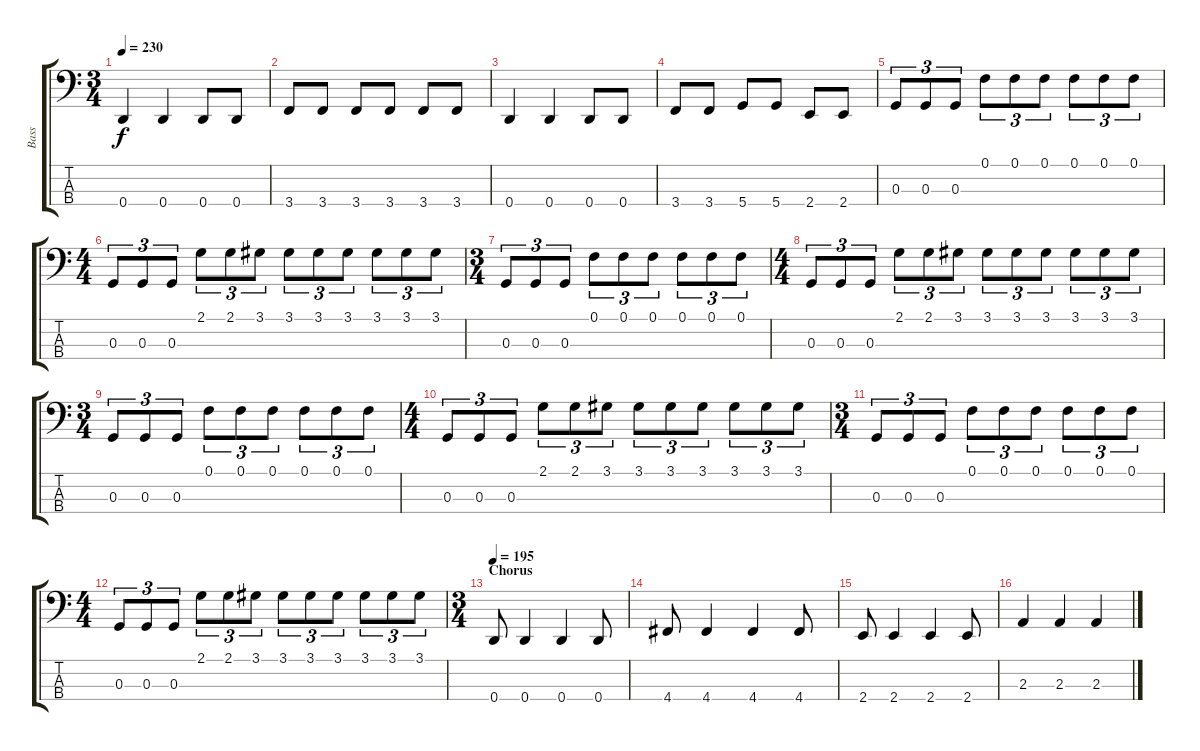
\track ("Bass" "Bass") {instrument electricbasspick}
\staff {score tabs}
\tuning (F2 C2 G1 D1) {hide}
\ts (3 4)
\tempo 230
\clef f4
\ks c
0.4.4{dy f} 0.4.4 0.4.8 0.4.8 |
3.4.8 3.4.8 3.4.8 3.4.8 3.4.8 3.4.8 |
0.4.4 0.4.4 0.4.8 0.4.8 |
3.4.8 3.4.8 5.4.8 5.4.8 2.4.8 2.4.8 |
0.3.8{tu (3 2)} 0.3.8{tu (3 2)} 0.3.8{tu (3 2)} 0.1.8{tu (3 2)} 0.1.8{tu (3 2)} 0.1.8{tu (3 2)} 0.1.8{tu (3 2)} 0.1.8{tu (3 2)} 0.1.8{tu (3 2)} |
\ts (4 4)
0.3.8{tu (3 2)} 0.3.8{tu (3 2)} 0.3.8{tu (3 2)} 2.1.8{tu (3 2)} 2.1.8{tu (3 2)} 3.1.8{tu (3 2)} 3.1.8{tu (3 2)} 3.1.8{tu (3 2)} 3.1.8{tu (3 2)} 3.1.8{tu (3 2)} 3.1.8{tu (3 2)} 3.1.8{tu (3 2)} |
\ts (3 4)
0.3.8{tu (3 2)} 0.3.8{tu (3 2)} 0.3.8{tu (3 2)} 0.1.8{tu (3 2)} 0.1.8{tu (3 2)} 0.1.8{tu (3 2)} 0.1.8{tu (3 2)} 0.1.8{tu (3 2)} 0.1.8{tu (3 2)} |
\ts (4 4)
0.3.8{tu (3 2)} 0.3.8{tu (3 2)} 0.3.8{tu (3 2)} 2.1.8{tu (3 2)} 2.1.8{tu (3 2)} 3.1.8{tu (3 2)} 3.1.8{tu (3 2)} 3.1.8{tu (3 2)} 3.1.8{tu (3 2)} 3.1.8{tu (3 2)} 3.1.8{tu (3 2)} 3.1.8{tu (3 2)} |
\ts (3 4)
0.3.8{tu (3 2)} 0.3.8{tu (3 2)} 0.3.8{tu (3 2)} 0.1.8{tu (3 2)} 0.1.8{tu (3 2)} 0.1.8{tu (3 2)} 0.1.8{tu (3 2)} 0.1.8{tu (3 2)} 0.1.8{tu (3 2)} |
\ts (4 4)
0.3.8{tu (3 2)} 0.3.8{tu (3 2)} 0.3.8{tu (3 2)} 2.1.8{tu (3 2)} 2.1.8{tu (3 2)} 3.1.8{tu (3 2)} 3.1.8{tu (3 2)} 3.1.8{tu (3 2)} 3.1.8{tu (3 2)} 3.1.8{tu (3 2)} 3.1.8{tu (3 2)} 3.1.8{tu (3 2)} |
\ts (3 4)
0.3.8{tu (3 2)} 0.3.8{tu (3 2)} 0.3.8{tu (3 2)} 0.1.8{tu (3 2)} 0.1.8{tu (3 2)} 0.1.8{tu (3 2)} 0.1.8{tu (3 2)} 0.1.8{tu (3 2)} 0.1.8{tu (3 2)} |
\ts (4 4)
0.3.8{tu (3 2)} 0.3.8{tu (3 2)} 0.3.8{tu (3 2)} 2.1.8{tu (3 2)} 2.1.8{tu (3 2)} 3.1.8{tu (3 2)} 3.1.8{tu (3 2)} 3.1.8{tu (3 2)} 3.1.8{tu (3 2)} 3.1.8{tu (3 2)} 3.1.8{tu (3 2)} 3.1.8{tu (3 2)} |
\ts (3 4)
\section ("" "Chorus")
\tempo 195
0.4.8 0.4.4 0.4.4 0.4.8 |
4.4.8 4.4.4 4.4.4 4.4.8 |
2.4.8 2.4.4 2.4.4 2.4.8 |
2.3.4 2.3.4 2.3.4
